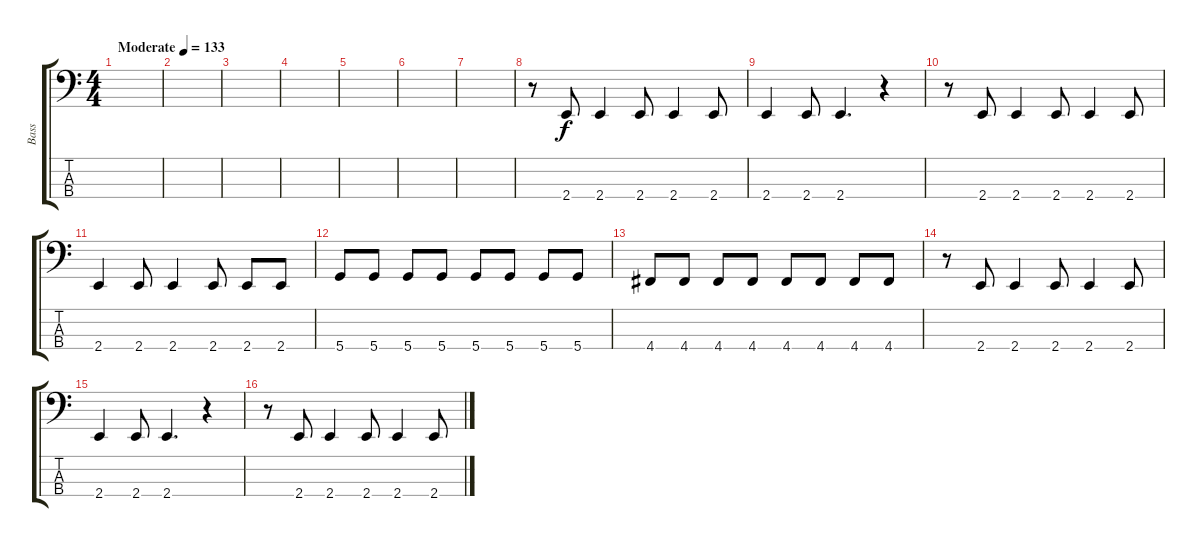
\track ("Bass" "Bass") {instrument electricbassfinger}
\staff {score tabs}
\tuning (G2 D2 A1 D1) {hide}
\ts (4 4)
\tempo (133 "Moderate")
\clef f4
\ks c
|
|
|
|
|
|
|
r.8 2.4.8 2.4.4 2.4.8 2.4.4 2.4.8 |
2.4.4 2.4.8 2.4.4{d} r.4 |
r.8 2.4.8 2.4.4 2.4.8 2.4.4 2.4.8 |
2.4.4 2.4.8 2.4.4 2.4.8 2.4.8 2.4.8 |
5.4.8 5.4.8 5.4.8 5.4.8 5.4.8 5.4.8 5.4.8 5.4.8 |
4.4.8 4.4.8 4.4.8 4.4.8 4.4.8 4.4.8 4.4.8 4.4.8 |
r.8 2.4.8 2.4.4 2.4.8 2.4.4 2.4.8 |
2.4.4 2.4.8 2.4.4{d} r.4 |
r.8 2.4.8 2.4.4 2.4.8 2.4.4 2.4.8
